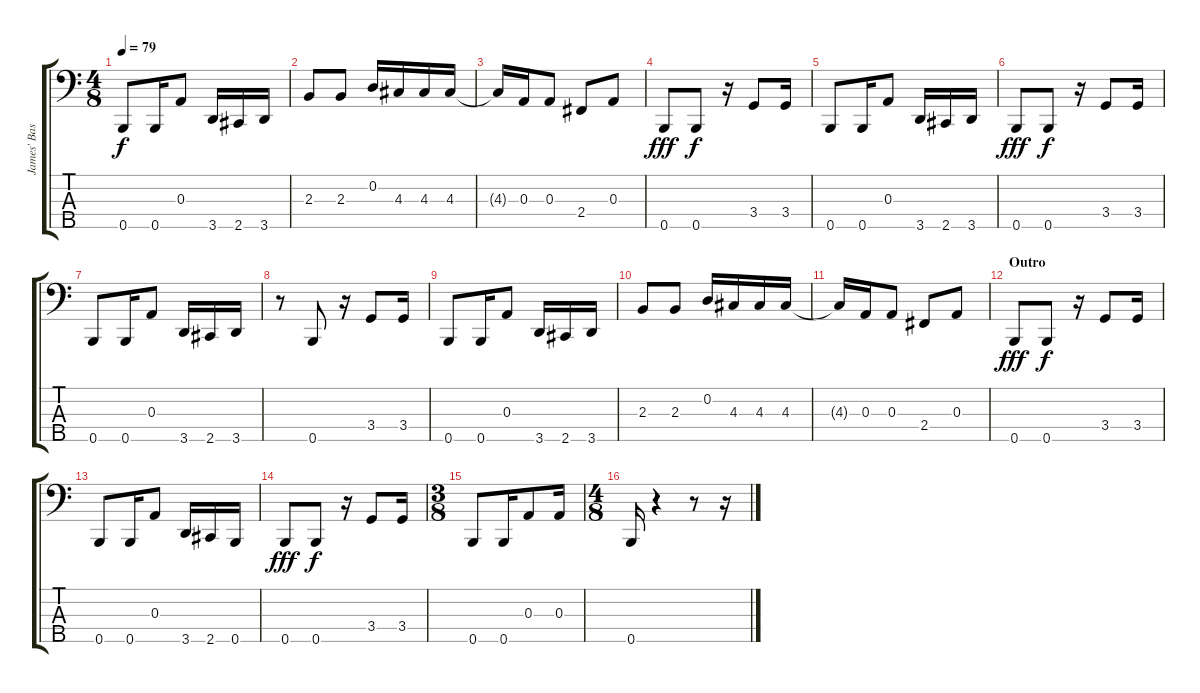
\track ("James' Bass" "James' Bas") {instrument electricbassfinger}
\staff {score tabs}
\tuning (G2 D2 A1 E1 B0) {hide}
\ts (4 8)
\tempo 79
\clef f4
\ks c
0.5.8{dy f} 0.5.16 0.3.8 3.5.16 2.5.16 3.5.16 |
2.3.8 2.3.8 0.2.16 4.3.16 4.3.16 4.3.16 |
4.3{t}.16 0.3.16 0.3.8 2.4.8 0.3.8 |
0.5.8{dy fff} 0.5.8{dy f} r.16 3.4.8 3.4.16 |
0.5.8 0.5.16 0.3.8 3.5.16 2.5.16 3.5.16 |
0.5.8{dy fff} 0.5.8{dy f} r.16 3.4.8 3.4.16 |
0.5.8 0.5.16 0.3.8 3.5.16 2.5.16 3.5.16 |
r.8 0.5.8 r.16 3.4.8 3.4.16 |
0.5.8 0.5.16 0.3.8 3.5.16 2.5.16 3.5.16 |
2.3.8 2.3.8 0.2.16 4.3.16 4.3.16 4.3.16 |
4.3{t}.16 0.3.16 0.3.8 2.4.8 0.3.8 |
\section ("" "Outro")
0.5.8{dy fff} 0.5.8{dy f} r.16 3.4.8 3.4.16 |
0.5.8 0.5.16 0.3.8 3.5.16 2.5.16 0.5.16 |
0.5.8{dy fff} 0.5.8{dy f} r.16 3.4.8 3.4.16 |
\ts (3 8)
0.5.8 0.5.16 0.3.8 0.3.16 |
\ts (4 8)
0.5.16 r.4 r.8 r.16
